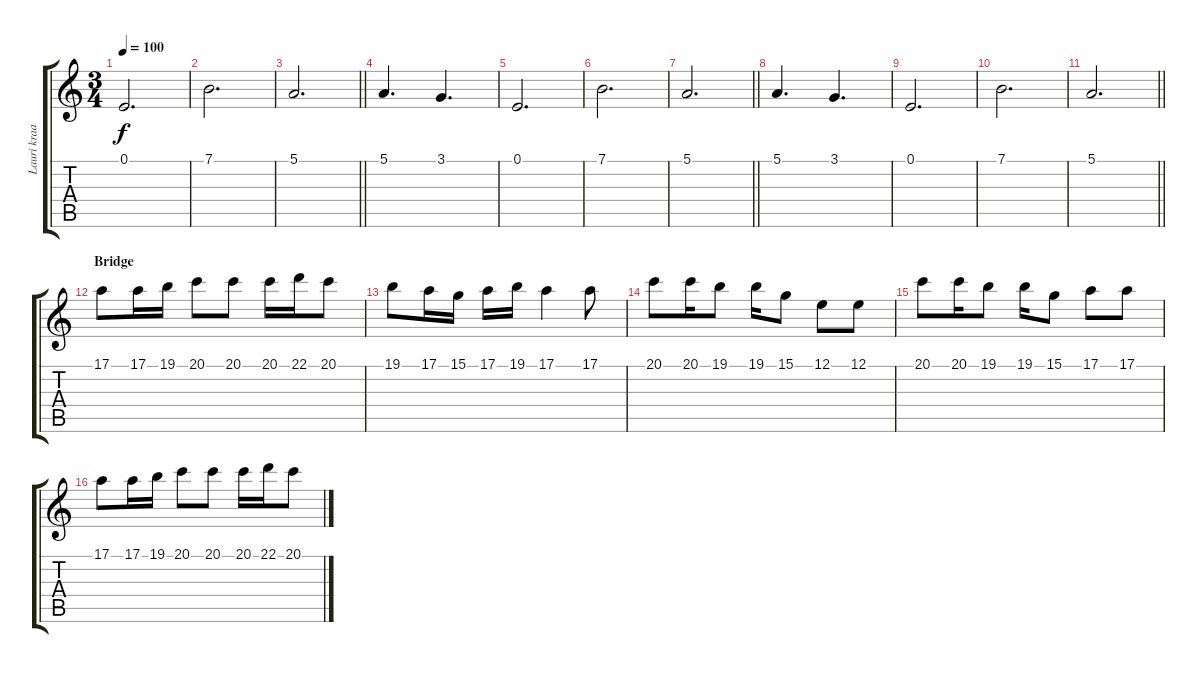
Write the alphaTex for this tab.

\track ("Lauri kraam" "Lauri kraa") {instrument bagpipe}
\staff {score tabs}
\tuning (E4 B3 G3 D3 A2 E2) {hide}
\ts (3 4)
\tempo 100
\clef g2
\ks c
0.1.2{d dy f} |
7.1.2{d} |
\barLineRight lightlight
5.1.2{d} |
5.1.4{d} 3.1.4{d} |
0.1.2{d} |
7.1.2{d} |
\barLineRight lightlight
5.1.2{d} |
5.1.4{d} 3.1.4{d} |
0.1.2{d} |
7.1.2{d} |
\barLineRight lightlight
5.1.2{d} |
\section ("" "Bridge")
17.1.8{instrument flute} 17.1.16 19.1.16 20.1.8 20.1.8 20.1.16 22.1.16 20.1.8 |
19.1.8 17.1.16 15.1.16 17.1.16 19.1.16 17.1.4 17.1.8 |
20.1.8 20.1.16 19.1.8 19.1.16 15.1.8 12.1.8 12.1.8 |
20.1.8 20.1.16 19.1.8 19.1.16 15.1.8 17.1.8 17.1.8 |
17.1.8 17.1.16 19.1.16 20.1.8 20.1.8 20.1.16 22.1.16 20.1.8
